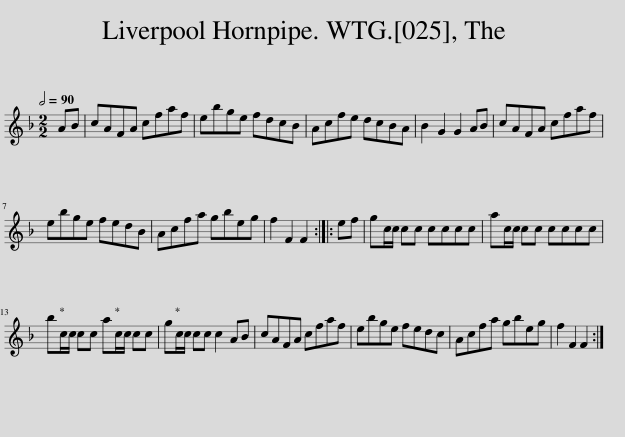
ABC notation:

X:1
L:1/8
Q:1/2=90
M:2/2
I:linebreak $
K:F
V:1 treble
V:1
 AB | cAFA cfaf | ebge fdcB | Acfe dcBA | B2 G2 G2 AB | %5
 cAFA cfaf |$ ebge fedB | Acfa gbeg | f2 F2 F2 :: ef | %10
 gc/c/ cc cccc | ac/c/ cc cccc |$ bc/c/ cc ac/c/ cc | gc/c/ cc c2 AB | cAFA cfaf | %15
 ebge fedc | Acfa gbeg | f2 F2 F2 :| %18
